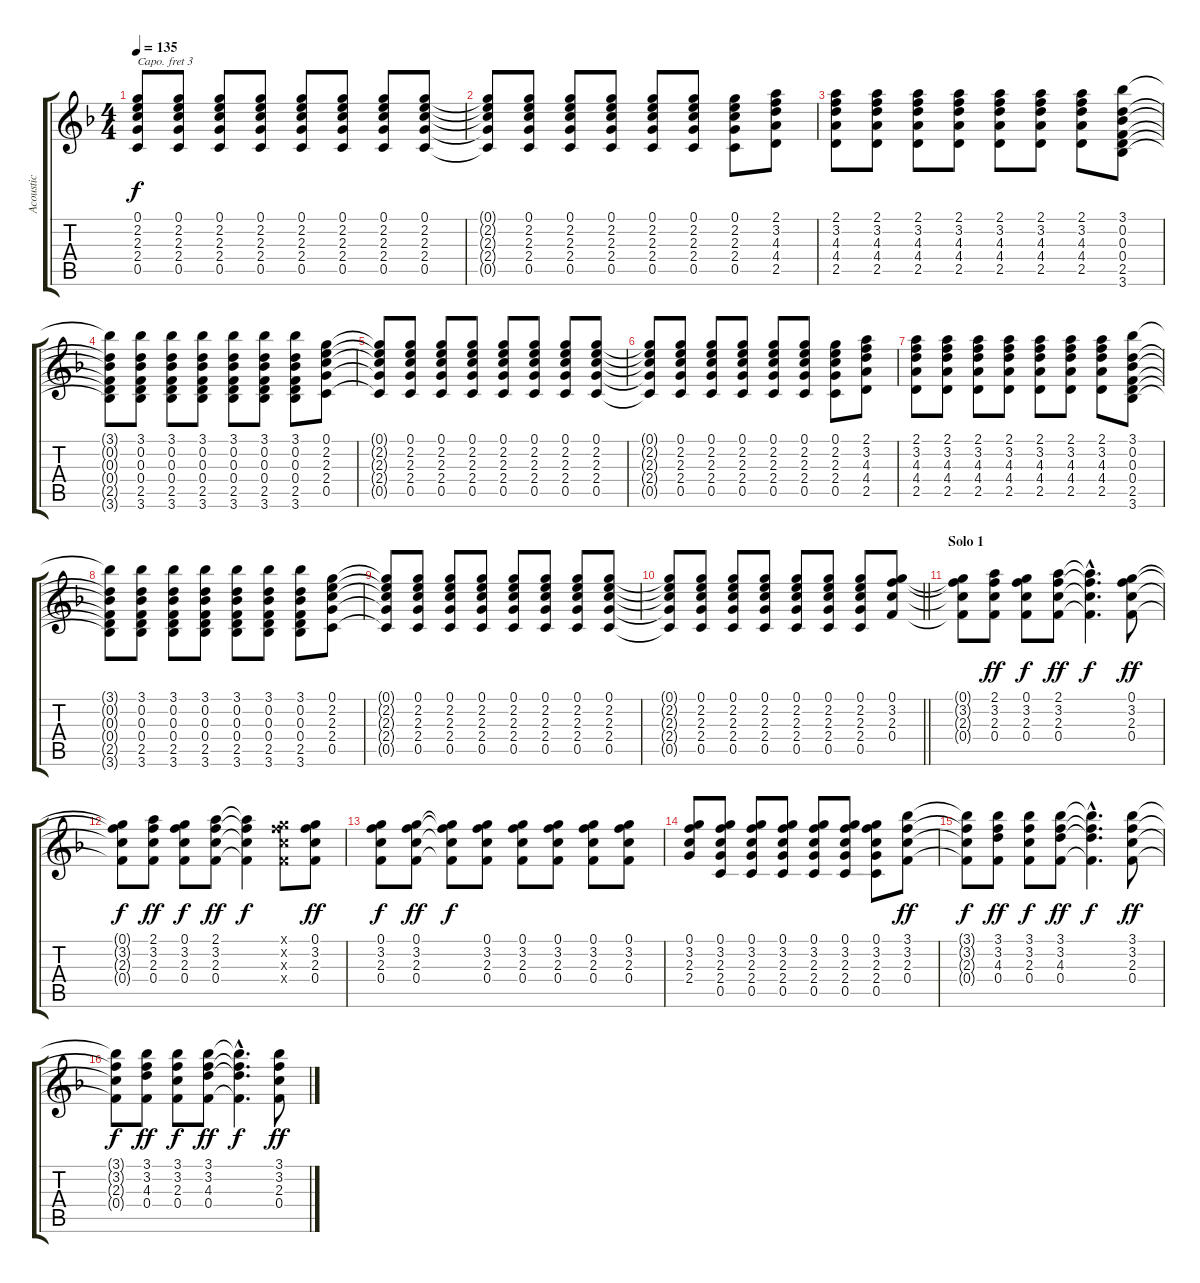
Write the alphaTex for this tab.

\track ("Acoustic" "Acoustic") {instrument acousticguitarsteel}
\staff {score tabs}
\capo 3
\tuning (E4 B3 G3 D3 A2 E2) {hide}
\ts (4 4)
\tempo 135
\clef g2
\ks f
(0.1{t} 2.2{t} 2.3{t} 2.4{t} 0.5{t}).8{dy f} (0.1 2.2 2.3 2.4 0.5).8 (0.1 2.2 2.3 2.4 0.5).8 (0.1 2.2 2.3 2.4 0.5).8 (0.1 2.2 2.3 2.4 0.5).8 (0.1 2.2 2.3 2.4 0.5).8 (0.1 2.2 2.3 2.4 0.5).8 (0.1 2.2 2.3 2.4 0.5).8 |
(0.1{t} 2.2{t} 2.3{t} 2.4{t} 0.5{t}).8 (0.1 2.2 2.3 2.4 0.5).8 (0.1 2.2 2.3 2.4 0.5).8 (0.1 2.2 2.3 2.4 0.5).8 (0.1 2.2 2.3 2.4 0.5).8 (0.1 2.2 2.3 2.4 0.5).8 (0.1 2.2 2.3 2.4 0.5).8 (2.1 3.2 4.3 4.4 2.5).8 |
(2.1 3.2 4.3 4.4 2.5).8 (2.1 3.2 4.3 4.4 2.5).8 (2.1 3.2 4.3 4.4 2.5).8 (2.1 3.2 4.3 4.4 2.5).8 (2.1 3.2 4.3 4.4 2.5).8 (2.1 3.2 4.3 4.4 2.5).8 (2.1 3.2 4.3 4.4 2.5).8 (3.1 0.2 0.3 0.4 2.5 3.6).8 |
(3.1{t} 0.2{t} 0.3{t} 0.4{t} 2.5{t} 3.6{t}).8 (3.1 0.2 0.3 0.4 2.5 3.6).8 (3.1 0.2 0.3 0.4 2.5 3.6).8 (3.1 0.2 0.3 0.4 2.5 3.6).8 (3.1 0.2 0.3 0.4 2.5 3.6).8 (3.1 0.2 0.3 0.4 2.5 3.6).8 (3.1 0.2 0.3 0.4 2.5 3.6).8 (0.1 2.2 2.3 2.4 0.5).8 |
(0.1{t} 2.2{t} 2.3{t} 2.4{t} 0.5{t}).8 (0.1 2.2 2.3 2.4 0.5).8 (0.1 2.2 2.3 2.4 0.5).8 (0.1 2.2 2.3 2.4 0.5).8 (0.1 2.2 2.3 2.4 0.5).8 (0.1 2.2 2.3 2.4 0.5).8 (0.1 2.2 2.3 2.4 0.5).8 (0.1 2.2 2.3 2.4 0.5).8 |
(0.1{t} 2.2{t} 2.3{t} 2.4{t} 0.5{t}).8 (0.1 2.2 2.3 2.4 0.5).8 (0.1 2.2 2.3 2.4 0.5).8 (0.1 2.2 2.3 2.4 0.5).8 (0.1 2.2 2.3 2.4 0.5).8 (0.1 2.2 2.3 2.4 0.5).8 (0.1 2.2 2.3 2.4 0.5).8 (2.1 3.2 4.3 4.4 2.5).8 |
(2.1 3.2 4.3 4.4 2.5).8 (2.1 3.2 4.3 4.4 2.5).8 (2.1 3.2 4.3 4.4 2.5).8 (2.1 3.2 4.3 4.4 2.5).8 (2.1 3.2 4.3 4.4 2.5).8 (2.1 3.2 4.3 4.4 2.5).8 (2.1 3.2 4.3 4.4 2.5).8 (3.1 0.2 0.3 0.4 2.5 3.6).8 |
(3.1{t} 0.2{t} 0.3{t} 0.4{t} 2.5{t} 3.6{t}).8 (3.1 0.2 0.3 0.4 2.5 3.6).8 (3.1 0.2 0.3 0.4 2.5 3.6).8 (3.1 0.2 0.3 0.4 2.5 3.6).8 (3.1 0.2 0.3 0.4 2.5 3.6).8 (3.1 0.2 0.3 0.4 2.5 3.6).8 (3.1 0.2 0.3 0.4 2.5 3.6).8 (0.1 2.2 2.3 2.4 0.5).8 |
(0.1{t} 2.2{t} 2.3{t} 2.4{t} 0.5{t}).8 (0.1 2.2 2.3 2.4 0.5).8 (0.1 2.2 2.3 2.4 0.5).8 (0.1 2.2 2.3 2.4 0.5).8 (0.1 2.2 2.3 2.4 0.5).8 (0.1 2.2 2.3 2.4 0.5).8 (0.1 2.2 2.3 2.4 0.5).8 (0.1 2.2 2.3 2.4 0.5).8 |
\barLineRight lightlight
(0.1{t} 2.2{t} 2.3{t} 2.4{t} 0.5{t}).8 (0.1 2.2 2.3 2.4 0.5).8 (0.1 2.2 2.3 2.4 0.5).8 (0.1 2.2 2.3 2.4 0.5).8 (0.1 2.2 2.3 2.4 0.5).8 (0.1 2.2 2.3 2.4 0.5).8 (0.1 2.2 2.3 2.4 0.5).8 (0.1 3.2 2.3 0.4).8 |
\section ("" "Solo 1")
(0.1{t} 3.2{t} 2.3{t} 0.4{t}).8 (2.1 3.2 2.3 0.4).8{dy ff} (0.1 3.2 2.3 0.4).8{dy f} (2.1 3.2 2.3 0.4).8{dy ff} (2.1{hac t} 3.2{hac t} 2.3{hac t} 0.4{hac t}).4{d dy f} (0.1 3.2 2.3 0.4).8{dy ff} |
(0.1{t} 3.2{t} 2.3{t} 0.4{t}).8{dy f} (2.1 3.2 2.3 0.4).8{dy ff} (0.1 3.2 2.3 0.4).8{dy f} (2.1 3.2 2.3 0.4).8{dy ff} (2.1{t} 3.2{t} 2.3{t} 0.4{t}).4{dy f} (0.1{x} 3.2{x} 2.3{x} 0.4{x}).8 (0.1 3.2 2.3 0.4).8{dy ff} |
(0.1 3.2 2.3 0.4).8{dy f} (0.1 3.2 2.3 0.4).8{dy ff} (0.1{t} 3.2{t} 2.3{t} 0.4{t}).8{dy f} (0.1 3.2 2.3 0.4).8 (0.1 3.2 2.3 0.4).8 (0.1 3.2 2.3 0.4).8 (0.1 3.2 2.3 0.4).8 (0.1 3.2 2.3 0.4).8 |
(0.1 3.2 2.3 2.4).8 (0.1 3.2 2.3 2.4 0.5).8 (0.1 3.2 2.3 2.4 0.5).8 (0.1 3.2 2.3 2.4 0.5).8 (0.1 3.2 2.3 2.4 0.5).8 (0.1 3.2 2.3 2.4 0.5).8 (0.1 3.2 2.3 2.4 0.5).8 (3.1 3.2 2.3 0.4).8{dy ff} |
(3.1{t} 3.2{t} 2.3{t} 0.4{t}).8{dy f} (3.1 3.2 4.3 0.4).8{dy ff} (3.1 3.2 2.3 0.4).8{dy f} (3.1 3.2 4.3 0.4).8{dy ff} (3.1{hac t} 3.2{hac t} 4.3{hac t} 0.4{hac t}).4{d dy f} (3.1 3.2 2.3 0.4).8{dy ff} |
(3.1{t} 3.2{t} 2.3{t} 0.4{t}).8{dy f} (3.1 3.2 4.3 0.4).8{dy ff} (3.1 3.2 2.3 0.4).8{dy f} (3.1 3.2 4.3 0.4).8{dy ff} (3.1{hac t} 3.2{hac t} 4.3{hac t} 0.4{hac t}).4{d dy f} (3.1 3.2 2.3 0.4).8{dy ff}
